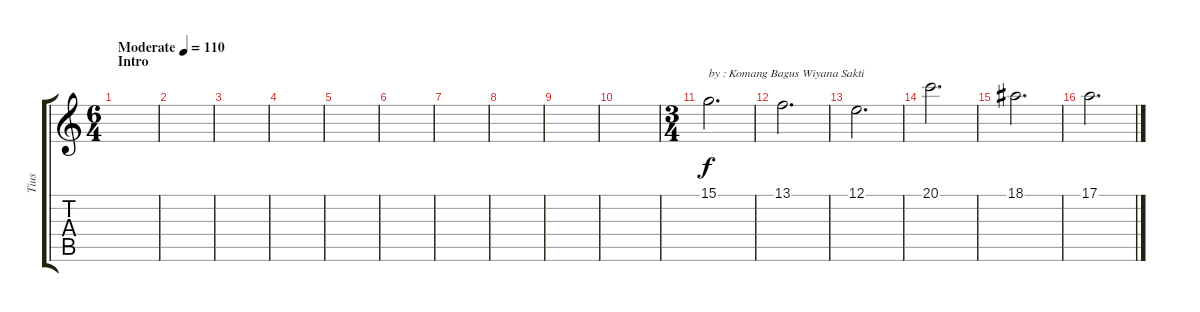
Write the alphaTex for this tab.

\track ("Tius" "Tius") {instrument synthstrings1}
\staff {score tabs}
\tuning (E4 B3 G3 D3 A2 E2) {hide}
\ts (6 4)
\section ("" "Intro")
\tempo (110 "Moderate")
\clef g2
\ks c
|
|
|
|
|
|
|
|
|
|
\ts (3 4)
15.1.2{d txt "by : Komang Bagus Wiyana Sakti"} |
13.1.2{d} |
12.1.2{d} |
20.1.2{d} |
18.1.2{d} |
17.1.2{d}
